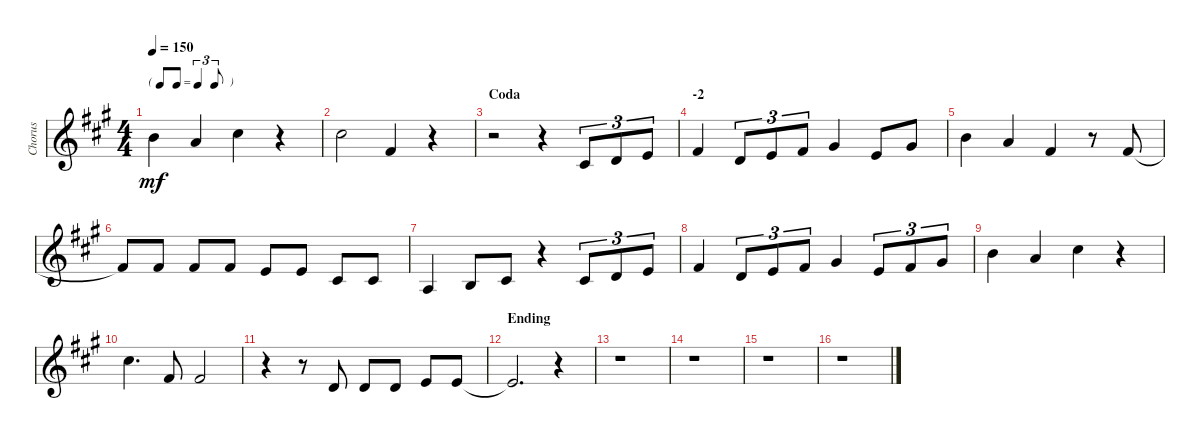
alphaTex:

\track ("Chorus" "Chorus") {instrument oboe}
\staff {score}
\tuning (E4 B3 G3 D3 A2 E2 B1) {hide}
\ts (4 4)
\tf triplet8th
\tempo 150
\clef g2
\ks a
7.1.4{dy mf} 5.1.4 9.1.4 r.4 |
9.1.2 2.1.4 r.4 |
\section ("" "Coda")
r.2 r.4 2.2.8{tu (3 2)} 3.2.8{tu (3 2)} 0.1.8{tu (3 2)} |
\section ("" "-2")
2.1.4 3.2.8{tu (3 2)} 0.1.8{tu (3 2)} 2.1.8{tu (3 2)} 4.1.4 0.1.8 4.1.8 |
7.1.4 5.1.4 2.1.4 r.8 2.1.8 |
2.1{t}.8 2.1.8 2.1.8 2.1.8 0.1.8 0.1.8 2.2.8 2.2.8 |
2.3.4 0.2.8 2.2.8 r.4 2.2.8{tu (3 2)} 3.2.8{tu (3 2)} 0.1.8{tu (3 2)} |
2.1.4 3.2.8{tu (3 2)} 0.1.8{tu (3 2)} 2.1.8{tu (3 2)} 4.1.4 0.1.8{tu (3 2)} 2.1.8{tu (3 2)} 4.1.8{tu (3 2)} |
7.1.4 5.1.4 9.1.4 r.4 |
9.1.4{d} 2.1.8 2.1.2 |
r.4 r.8 3.2.8 3.2.8 3.2.8 0.1.8 0.1.8 |
\section ("" "Ending")
0.1{t}.2{d} r.4 |
r.1 |
r.1 |
r.1 |
r.1
